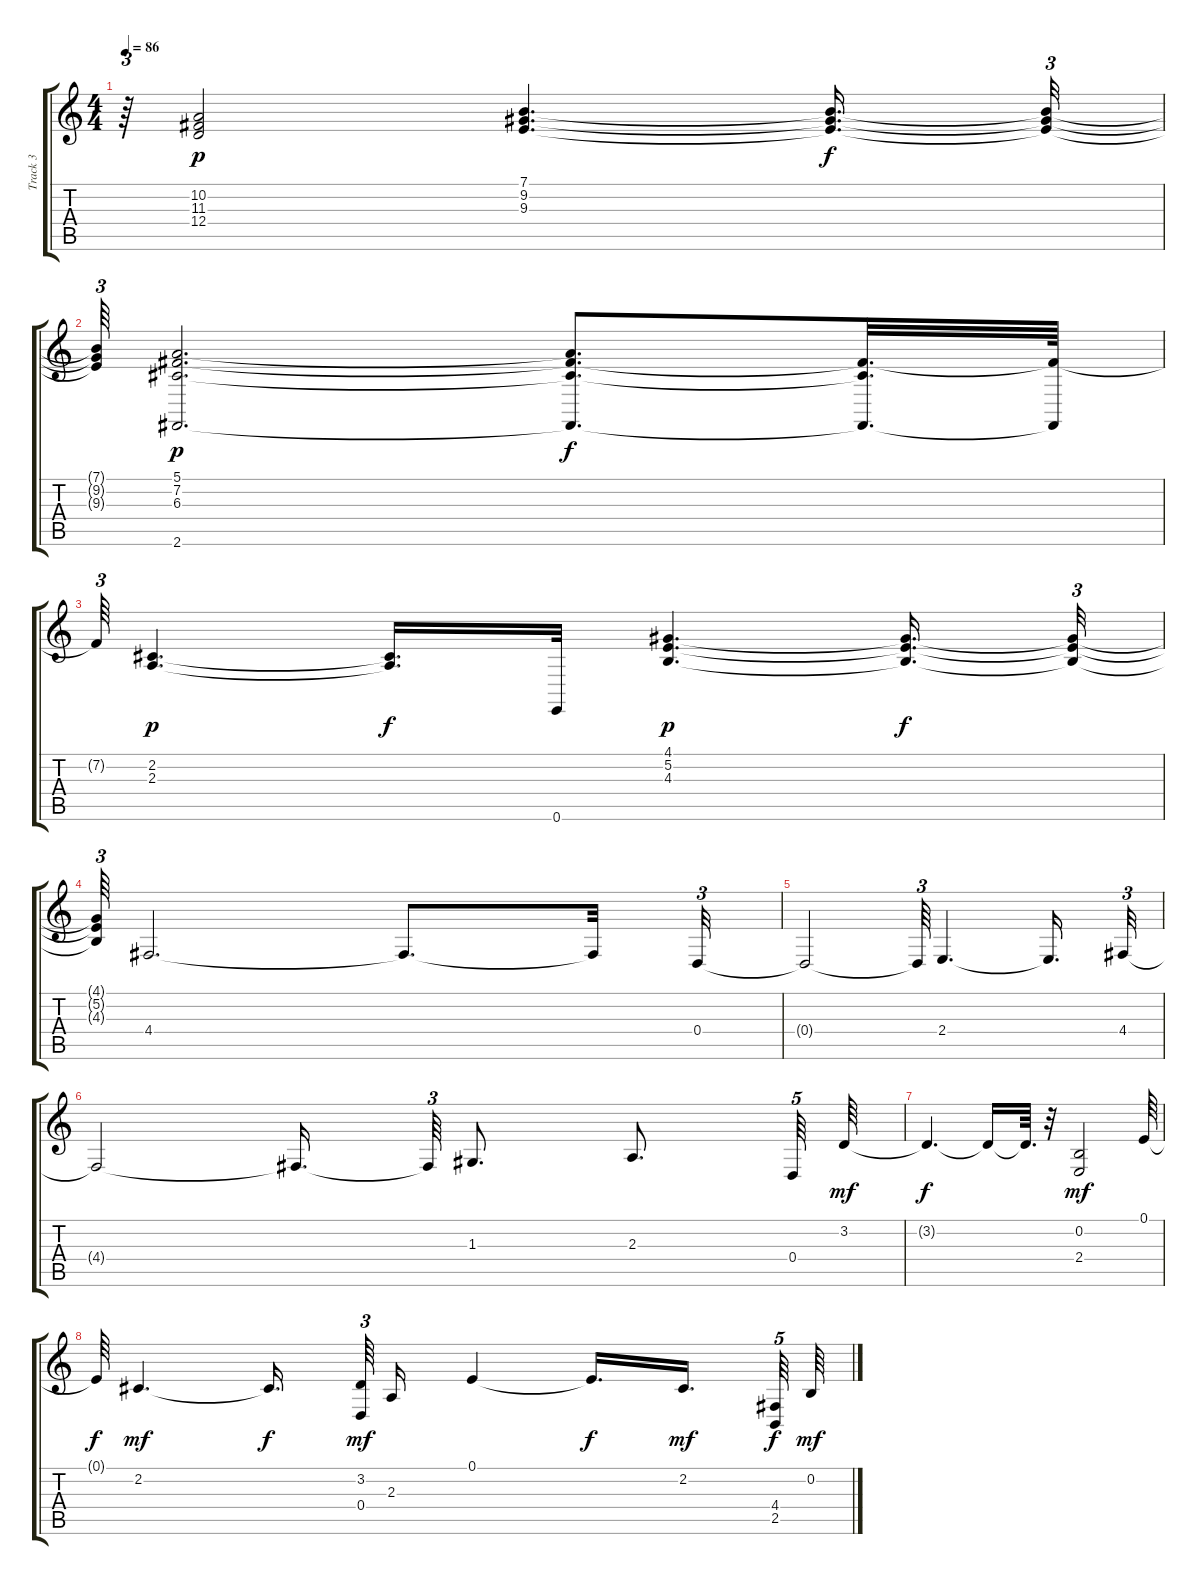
\track ("Track 3" "Track 3") {instrument stringensemble2}
\staff {score tabs}
\tuning (E4 B3 G3 D3 A2 E2) {hide}
\ts (4 4)
\tempo 86
\clef g2
\ks c
r.64{tu (3 2) dy f} (10.2 11.3 12.4).2{dy p} (7.1 9.2 9.3).4{d} (7.1{t} 9.2{t} 9.3{t}).16{d dy f} (7.1{t} 9.2{t} 9.3{t}).32{tu (3 2)} |
(7.1{t} 9.2{t} 9.3{t}).64{tu (3 2)} (5.1 7.2 6.3 2.6).2{d dy p} (5.1{t} 7.2{t} 6.3{t} 2.6{t}).8{d dy f} (7.2{t} 6.3{t} 2.6{t}).32{d} (7.2{t} 2.6{t}).64 |
7.2{t}.64{tu (3 2)} (2.2 2.3).4{d dy p} (2.2{t} 2.3{t}).16{d dy f} 0.6.32 (4.1 5.2 4.3).4{d dy p} (4.1{t} 5.2{t} 4.3{t}).16{d dy f} (4.1{t} 5.2{t} 4.3{t}).32{tu (3 2)} |
(4.1{t} 5.2{t} 4.3{t}).64{tu (3 2)} 4.4.2{d} 4.4{t}.8{d} 4.4{t}.32 0.4.32{tu (3 2)} |
0.4{t}.2 0.4{t}.64{tu (3 2)} 2.4.4{d} 2.4{t}.16{d} 4.4.32{tu (3 2)} |
4.4{t}.2 4.4{t}.16{d} 4.4{t}.64{tu (3 2)} 1.3.8{d} 2.3.8{d} 0.4.64{tu (5 4)} 3.2.64{dy mf} |
3.2{t}.4{d dy f} 3.2{t}.16 3.2{t}.64{d} r.32 (0.2 2.4).2{dy mf} 0.1.64 |
0.1{t}.64{dy f} 2.2.4{d dy mf} 2.2{t}.16{d dy f} (3.2 0.4).64{tu (3 2) dy mf} 2.3.16 0.1.4 0.1{t}.16{d dy f} 2.2.16{d dy mf} (4.4 2.5).64{tu (5 4) dy f} 0.2.64{dy mf}
